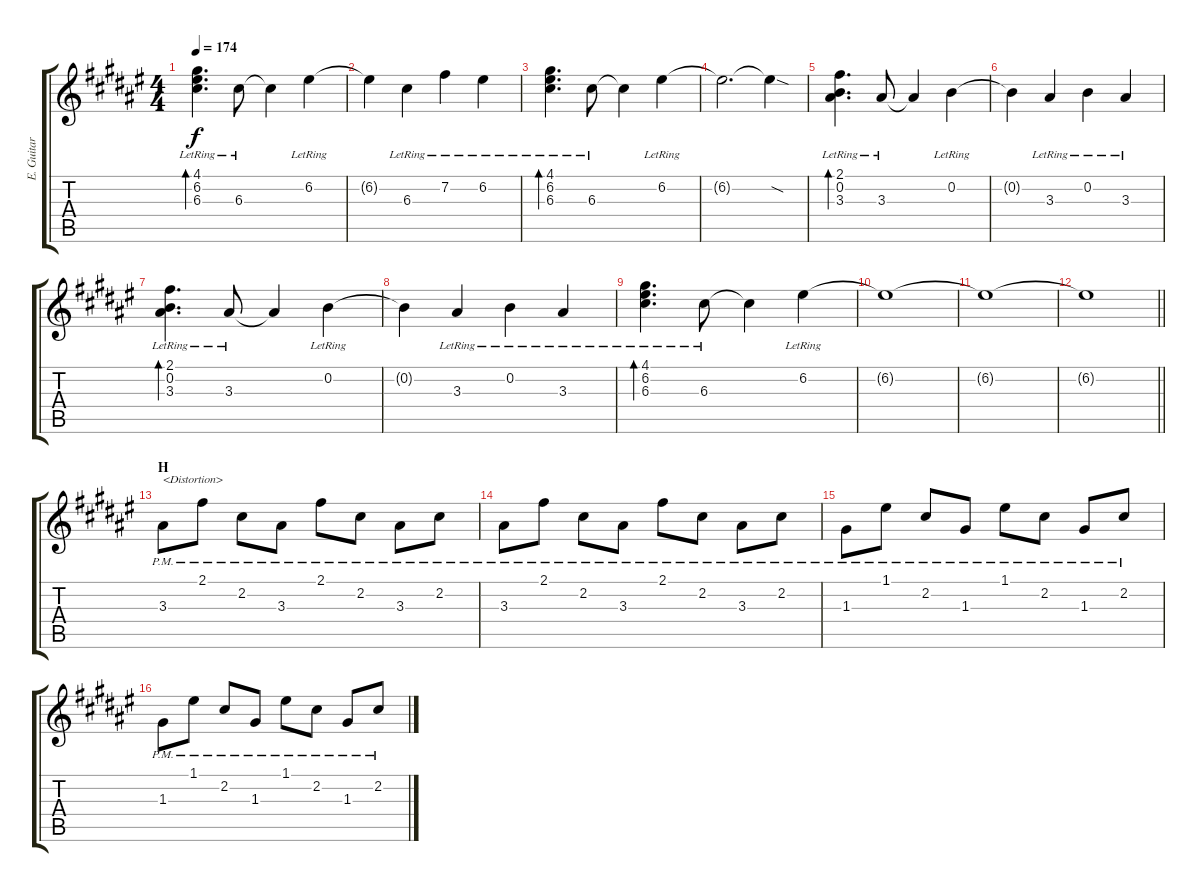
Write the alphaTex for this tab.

\track ("E. Guitar III" "E. Guitar ") {instrument overdrivenguitar}
\staff {score tabs}
\tuning (E4 B3 G3 D3 A2 E2) {hide}
\ts (4 4)
\tempo 174
\clef g2
\ks f#
(4.1{lr} 6.2{lr} 6.3{lr}).4{d bd 240 dy f} 6.3{lr}.8 6.3{t}.4 6.2{lr}.4 |
6.2{t}.4 6.3{lr}.4 7.2{lr}.4 6.2{lr}.4 |
(4.1{lr} 6.2{lr} 6.3{lr}).4{d bd 240} 6.3{lr}.8 6.3{t}.4 6.2{lr}.4 |
6.2{t}.2{d} 6.2{sod t}.4 |
(2.1{lr} 0.2{lr} 3.3{lr}).4{d bd 240} 3.3{lr}.8 3.3{t}.4 0.2{lr}.4 |
0.2{t}.4 3.3{lr}.4 0.2{lr}.4 3.3{lr}.4 |
(2.1{lr} 0.2{lr} 3.3{lr}).4{d bd 240} 3.3{lr}.8 3.3{t}.4 0.2{lr}.4 |
0.2{t}.4 3.3{lr}.4 0.2{lr}.4 3.3{lr}.4 |
(4.1{lr} 6.2{lr} 6.3{lr}).4{d bd 240} 6.3{lr}.8 6.3{t}.4 6.2{lr}.4 |
6.2{t}.1 |
6.2{t}.1 |
\barLineRight lightlight
6.2{t}.1 |
\section ("" "H")
3.3{pm}.8{txt "<Distortion>" instrument overdrivenguitar} 2.1{pm}.8 2.2{pm}.8 3.3{pm}.8 2.1{pm}.8 2.2{pm}.8 3.3{pm}.8 2.2{pm}.8 |
3.3{pm}.8 2.1{pm}.8 2.2{pm}.8 3.3{pm}.8 2.1{pm}.8 2.2{pm}.8 3.3{pm}.8 2.2{pm}.8 |
1.3{pm}.8 1.1{pm}.8 2.2{pm}.8 1.3{pm}.8 1.1{pm}.8 2.2{pm}.8 1.3{pm}.8 2.2{pm}.8 |
1.3{pm}.8 1.1{pm}.8 2.2{pm}.8 1.3{pm}.8 1.1{pm}.8 2.2{pm}.8 1.3{pm}.8 2.2{pm}.8
